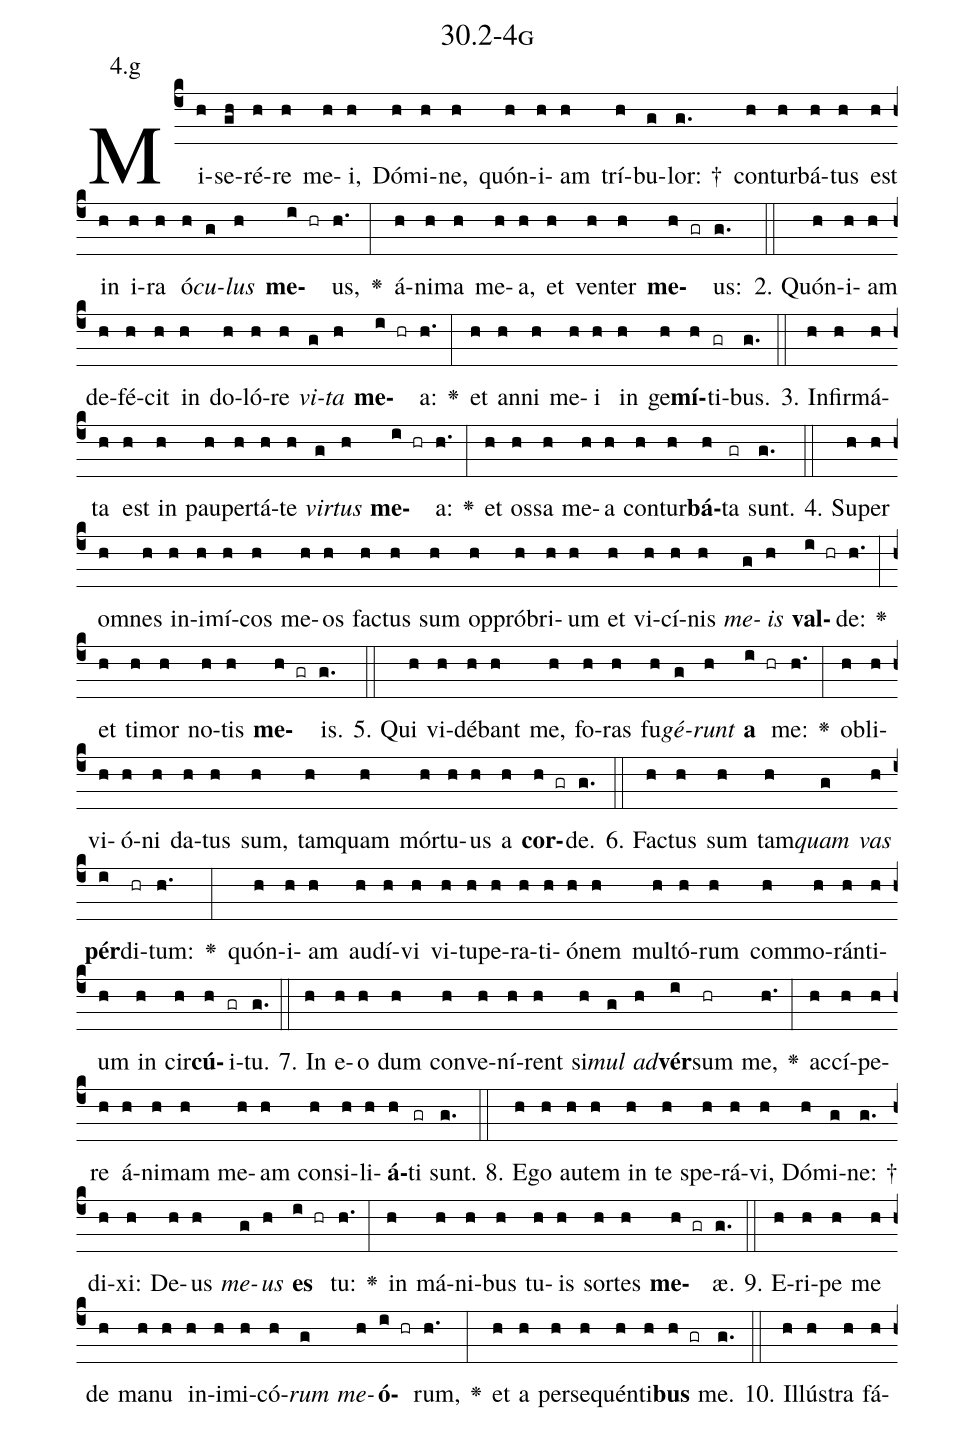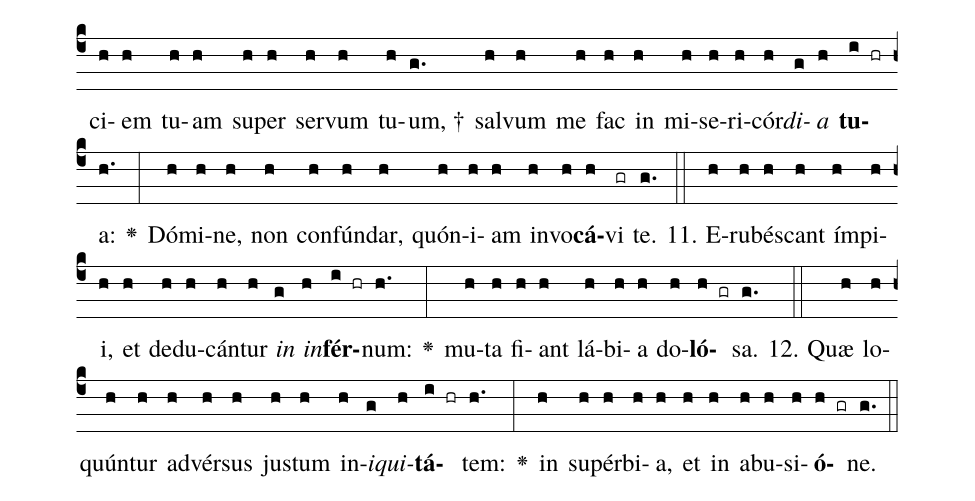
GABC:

name: 30.2-4g;
annotation: 4.g;
%%
(c4)Mi(h)se(gh)ré(h)re(h) me(h)i,(h) Dó(h)mi(h)ne,(h) quón(h)i(h)am(h) trí(h)bu(g)lor: †(g.) con(h)tur(h)bá(h)tus(h) est(h) in(h) i(h)ra(h) ó(h)<i>cu</i>(g)<i>lus</i>(h) <b>me</b>(i hr)us,(h.) <v>\greheightstar</v>(:) á(h)ni(h)ma(h) me(h)a,(h) et(h) ven(h)ter(h) <b>me</b>(h gr)us:(g.) (::)
2. Quón(h)i(h)am(h) de(h)fé(h)cit(h) in(h) do(h)ló(h)re(h) <i>vi</i>(g)<i>ta</i>(h) <b>me</b>(i hr)a:(h.) <v>\greheightstar</v>(:) et(h) an(h)ni(h) me(h)i(h) in(h) ge(h)<b>mí</b>(h)ti(gr)bus.(g.) (::)
3. In(h)fir(h)má(h)ta(h) est(h) in(h) pau(h)per(h)tá(h)te(h) <i>vir</i>(g)<i>tus</i>(h) <b>me</b>(i hr)a:(h.) <v>\greheightstar</v>(:) et(h) os(h)sa(h) me(h)a(h) con(h)tur(h)<b>bá</b>(h)ta(gr) sunt.(g.) (::)
4. Su(h)per(h) om(h)nes(h) in(h)i(h)mí(h)cos(h) me(h)os(h) fac(h)tus(h) sum(h) op(h)pró(h)bri(h)um(h) et(h) vi(h)cí(h)nis(h) <i>me</i>(g)<i>is</i>(h) <b>val</b>(i hr)de:(h.) <v>\greheightstar</v>(:) et(h) ti(h)mor(h) no(h)tis(h) <b>me</b>(h gr)is.(g.) (::)
5. Qui(h) vi(h)dé(h)bant(h) me,(h) fo(h)ras(h) fu(h)<i>gé</i>(g)<i>runt</i>(h) <b>a</b>(i hr) me:(h.) <v>\greheightstar</v>(:) ob(h)li(h)vi(h)ó(h)ni(h) da(h)tus(h) sum,(h) tam(h)quam(h) mór(h)tu(h)us(h) a(h) <b>cor</b>(h gr)de.(g.) (::)
6. Fac(h)tus(h) sum(h) tam(h)<i>quam</i>(g) <i>vas</i>(h) <b>pér</b>(i)di(hr)tum:(h.) <v>\greheightstar</v>(:) quón(h)i(h)am(h) au(h)dí(h)vi(h) vi(h)tu(h)pe(h)ra(h)ti(h)ó(h)nem(h) mul(h)tó(h)rum(h) com(h)mo(h)rán(h)ti(h)um(h) in(h) cir(h)<b>cú</b>(h)i(gr)tu.(g.) (::)
7. In(h) e(h)o(h) dum(h) con(h)ve(h)ní(h)rent(h) si(h)<i>mul</i>(g) <i>ad</i>(h)<b>vér</b>(i)sum(hr) me,(h.) <v>\greheightstar</v>(:) ac(h)cí(h)pe(h)re(h) á(h)ni(h)mam(h) me(h)am(h) con(h)si(h)li(h)<b>á</b>(h)ti(gr) sunt.(g.) (::)
8. E(h)go(h) au(h)tem(h) in(h) te(h) spe(h)rá(h)vi,(h) Dó(h)mi(g)ne: †(g.) di(h)xi:(h) De(h)us(h) <i>me</i>(g)<i>us</i>(h) <b>es</b>(i hr) tu:(h.) <v>\greheightstar</v>(:) in(h) má(h)ni(h)bus(h) tu(h)is(h) sor(h)tes(h) <b>me</b>(h gr)æ.(g.) (::)
9. E(h)ri(h)pe(h) me(h) de(h) ma(h)nu(h) in(h)i(h)mi(h)có(h)<i>rum</i>(g) <i>me</i>(h)<b>ó</b>(i hr)rum,(h.) <v>\greheightstar</v>(:) et(h) a(h) per(h)se(h)quén(h)ti(h)<b>bus</b>(h gr) me.(g.) (::)
10. Il(h)lús(h)tra(h) fá(h)ci(h)em(h) tu(h)am(h) su(h)per(h) ser(h)vum(h) tu(h)um, †(g.) sal(h)vum(h) me(h) fac(h) in(h) mi(h)se(h)ri(h)cór(h)<i>di</i>(g)<i>a</i>(h) <b>tu</b>(i hr)a:(h.) <v>\greheightstar</v>(:) Dó(h)mi(h)ne,(h) non(h) con(h)fún(h)dar,(h) quón(h)i(h)am(h) in(h)vo(h)<b>cá</b>(h)vi(gr) te.(g.) (::)
11. E(h)ru(h)bés(h)cant(h) ím(h)pi(h)i,(h) et(h) de(h)du(h)cán(h)tur(h) <i>in</i>(g) <i>in</i>(h)<b>fér</b>(i hr)num:(h.) <v>\greheightstar</v>(:) mu(h)ta(h) fi(h)ant(h) lá(h)bi(h)a(h) do(h)<b>ló</b>(h gr)sa.(g.) (::)
12. Quæ(h) lo(h)quún(h)tur(h) ad(h)vér(h)sus(h) jus(h)tum(h) in(h)<i>i</i>(g)<i>qui</i>(h)<b>tá</b>(i hr)tem:(h.) <v>\greheightstar</v>(:) in(h) su(h)pér(h)bi(h)a,(h) et(h) in(h) ab(h)u(h)si(h)<b>ó</b>(h gr)ne.(g.) (::)
